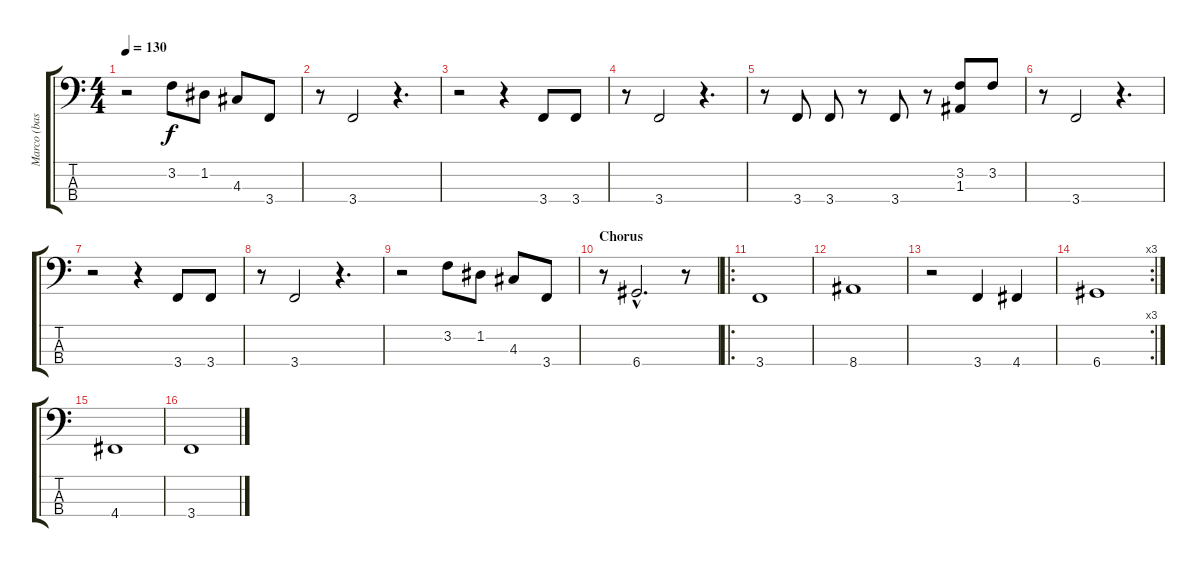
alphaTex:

\track ("Marco (bass)" "Marco (bas") {instrument electricbassfinger}
\staff {score tabs}
\tuning (G2 D2 A1 D1) {hide}
\ts (4 4)
\tempo 130
\clef f4
\ks c
r.2{dy f} 3.2.8 1.2.8 4.3.8 3.4.8 |
r.8 3.4.2 r.4{d} |
r.2 r.4 3.4.8 3.4.8 |
r.8 3.4.2 r.4{d} |
r.8 3.4.8 3.4.8 r.8 3.4.8 r.8 (3.2 1.3).8 3.2.8 |
r.8 3.4.2 r.4{d} |
r.2 r.4 3.4.8 3.4.8 |
r.8 3.4.2 r.4{d} |
r.2 3.2.8 1.2.8 4.3.8 3.4.8 |
\section ("" "Chorus")
r.8 6.4{hac}.2{d} r.8 |
\ro
3.4.1 |
8.4.1 |
r.2 3.4.4 4.4.4 |
\rc 3
6.4.1 |
4.4.1 |
3.4.1
